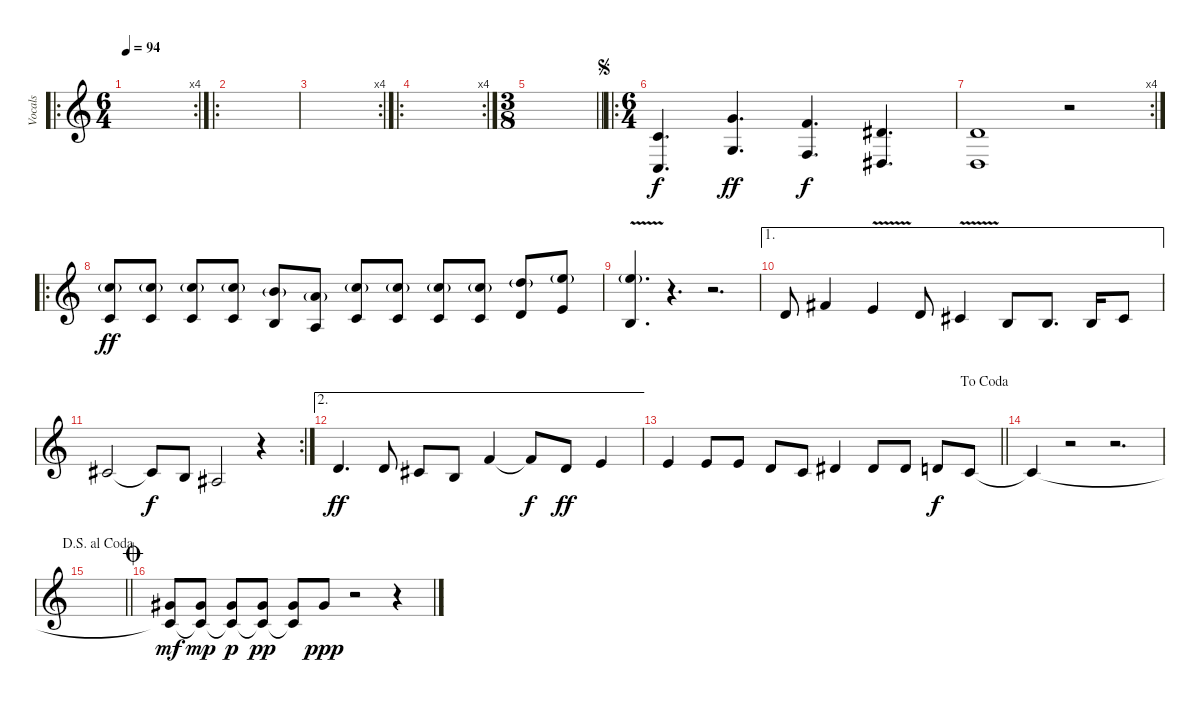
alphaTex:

\track ("Vocals" "Vocals") {instrument violin}
\staff {score}
\tuning (E4 B3 G3 D3 A2 E2) {hide}
\ro
\rc 4
\ts (6 4)
\tempo 94
\clef g2
\ks c
|
\ro
|
\rc 4
|
\ro
\rc 4
|
\ts (3 8)
\barLineRight lightlight
|
\ro
\ts (6 4)
\jump segno
(5.3 3.5).4{d} (8.2 5.4).4{d dy ff} (6.2 3.4).4{d dy f} (8.3 6.5).4{d} |
\rc 4
(7.3 5.5).1 r.2 |
\ro
(13.2{g} 10.4).8{dy ff} (13.2{g} 10.4).8 (13.2{g} 10.4).8 (13.2{g} 10.4).8 (12.2{g} 9.4).8 (10.2{g} 7.4).8 (13.2{g} 10.4).8 (13.2{g} 10.4).8 (13.2{g} 10.4).8 (13.2{g} 10.4).8 (15.2{g} 7.3).8 (17.2{g} 9.3).8 |
(17.2{v g} 9.4{v}).4{d} r.4{d} r.2{d} |
\ae 1
7.3.8 7.2.4 5.2{v}.4 7.3.8 6.3{v}.4 4.3.8 4.3.8{d} 4.3.16 6.3.8 |
\rc 2
6.3.2 6.3{t}.8{dy f} 4.3.8 3.3.2 r.4 |
\ae 2
7.3.4{d dy ff} 7.3.8 6.3.8 4.3.8 6.2.4 6.2{t}.8{dy f} 3.2.8{dy ff} 5.2.4 |
\jump dacoda
\barLineRight lightlight
5.2.4 5.2.8 5.2.8 3.2.8 5.3.8 4.2.4 4.2.8 4.2.8 3.2.8{dy f} 5.3.8 |
5.3{t}.4 r.2 r.2{d} |
\jump dalsegnoalcoda
\barLineRight lightlight
|
\jump coda
(4.1 5.3{t}).8{dy mf} (4.1 5.3{t}).8{dy mp} (4.1 5.3{t}).8{dy p} (4.1 5.3{t}).8{dy pp} (4.1 5.3{t}).8 4.1.8{dy ppp} r.2 r.4
